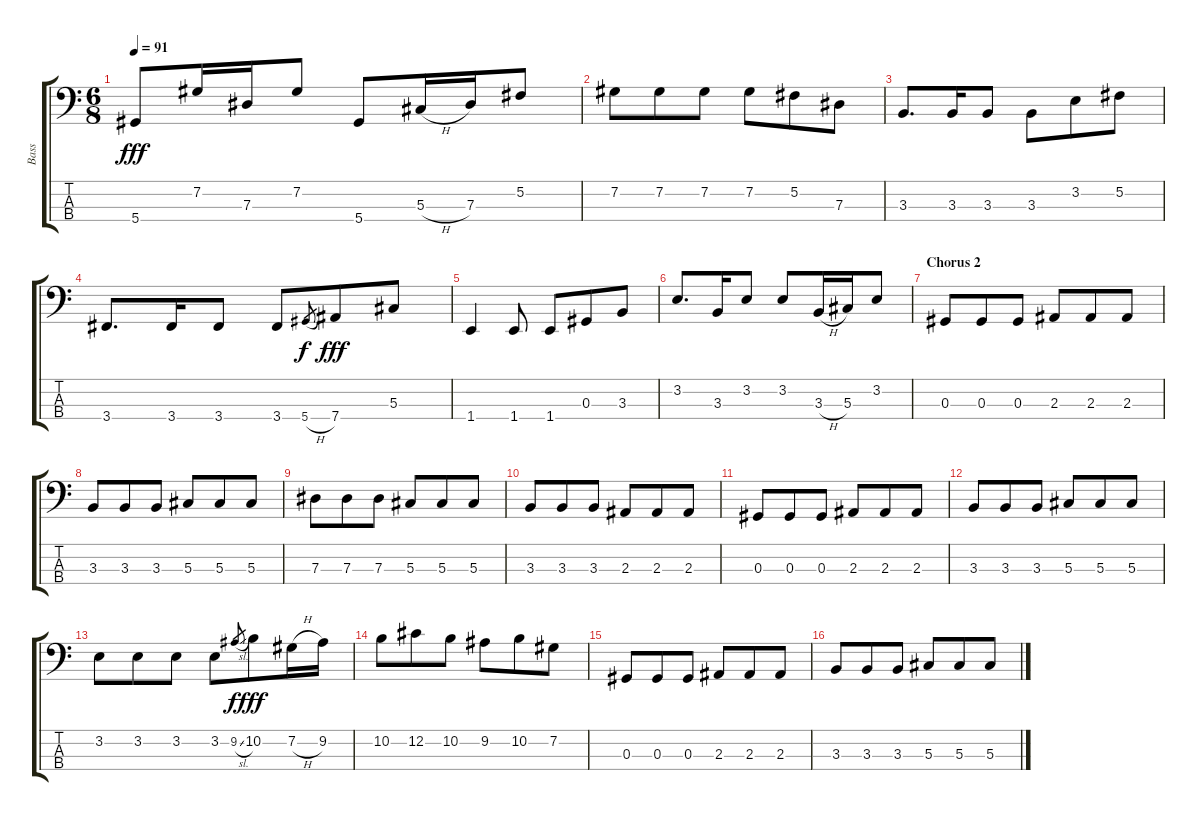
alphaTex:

\track ("Bass" "Bass") {instrument electricbassfinger}
\staff {score tabs}
\tuning (Gb2 Db2 Ab1 Eb1) {hide}
\ts (6 8)
\tempo 91
\clef f4
\ks c
5.4.8{dy fff} 7.2.16 7.3.16 7.2.8 5.4.8 5.3{h}.16 7.3.16 5.2.8 |
7.2.8 7.2.8 7.2.8 7.2.8 5.2.8 7.3.8 |
3.3.8{d} 3.3.16 3.3.8 3.3.8 3.2.8 5.2.8 |
3.4.8{d} 3.4.16 3.4.8 3.4.8 5.4{h}.8{gr dy f} 7.4.8{dy fff} 5.3.8 |
1.4.4 1.4.8 1.4.8 0.3.8 3.3.8 |
3.2.8{d} 3.3.16 3.2.8 3.2.8 3.3{h}.16 5.3.16 3.2.8 |
\section ("" "Chorus 2")
0.3.8 0.3.8 0.3.8 2.3.8 2.3.8 2.3.8 |
3.3.8 3.3.8 3.3.8 5.3.8 5.3.8 5.3.8 |
7.3.8 7.3.8 7.3.8 5.3.8 5.3.8 5.3.8 |
3.3.8 3.3.8 3.3.8 2.3.8 2.3.8 2.3.8 |
0.3.8 0.3.8 0.3.8 2.3.8 2.3.8 2.3.8 |
3.3.8 3.3.8 3.3.8 5.3.8 5.3.8 5.3.8 |
3.2.8 3.2.8 3.2.8 3.2.8 9.2{sl}.8{gr dy f} 10.2.8{dy fff} 7.2{h}.16 9.2.16 |
10.2.8 12.2.8 10.2.8 9.2.8 10.2.8 7.2.8 |
0.3.8 0.3.8 0.3.8 2.3.8 2.3.8 2.3.8 |
3.3.8 3.3.8 3.3.8 5.3.8 5.3.8 5.3.8
